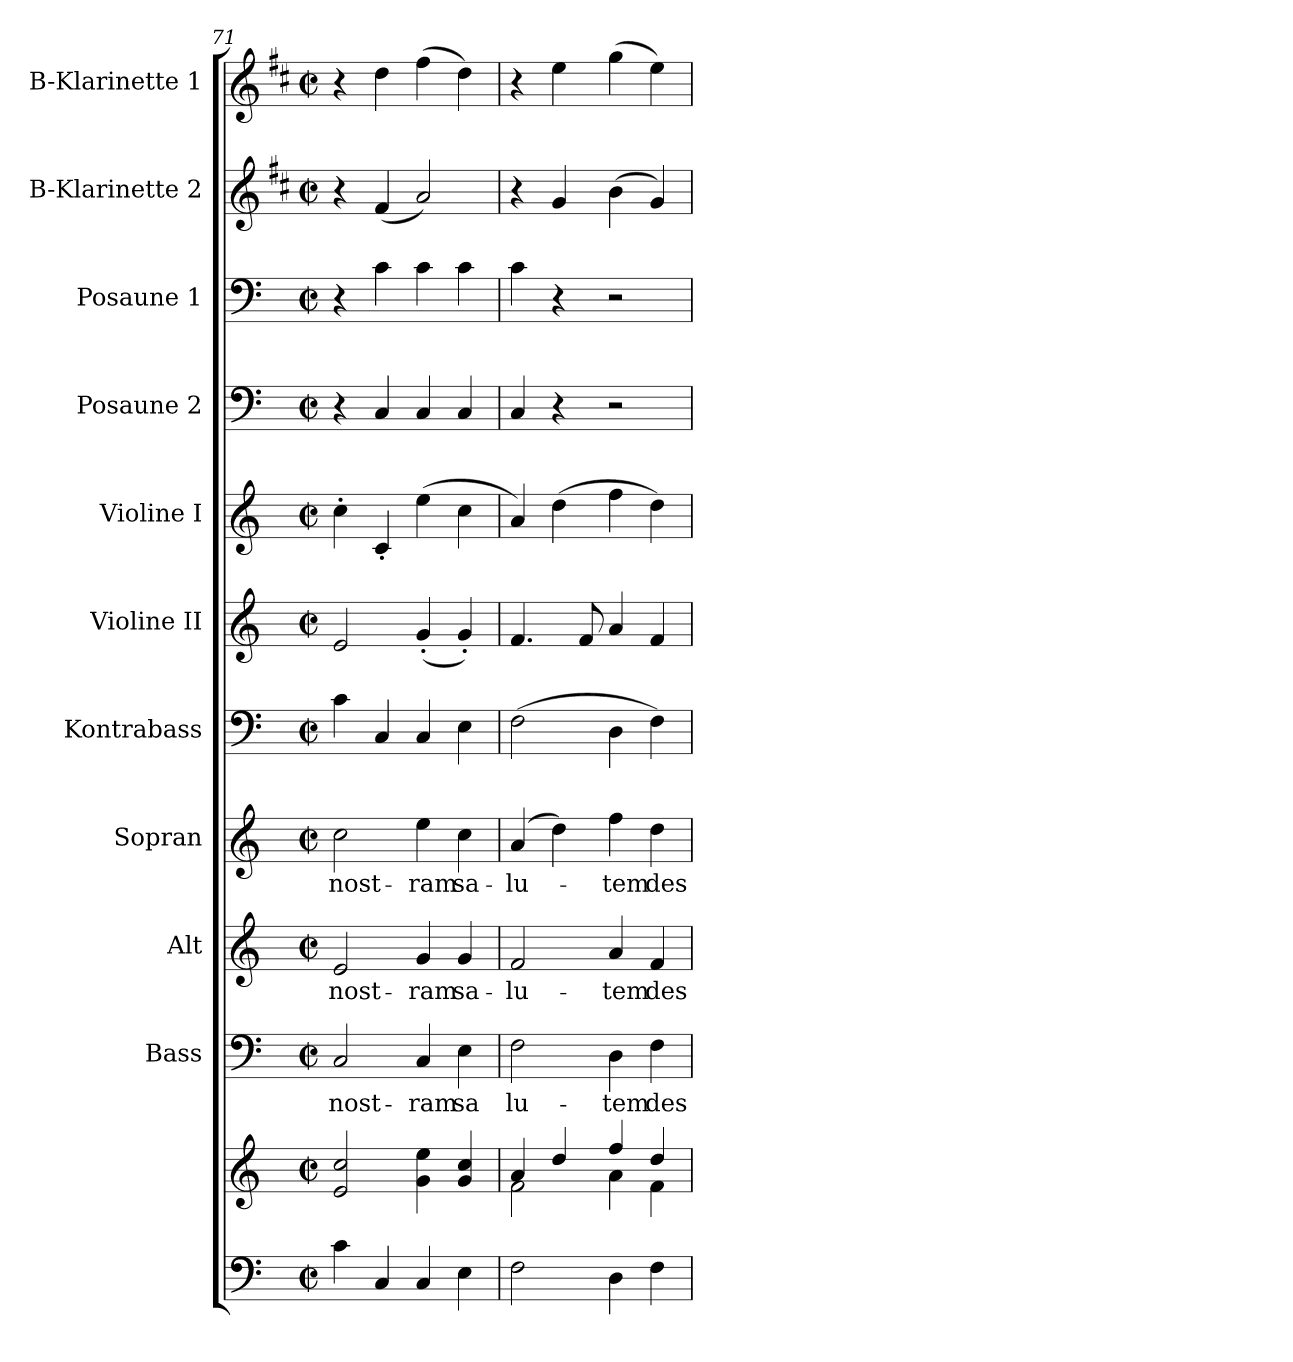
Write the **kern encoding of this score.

**kern	**kern	**kern	**text	**kern	**text	**kern	**text	**kern	**kern	**kern	**kern	**kern	**kern	**kern
*part11	*part11	*part10	*part10	*part9	*part9	*part8	*part8	*part7	*part6	*part5	*part4	*part3	*part2	*part1
*staff12	*staff11	*staff10	*staff10	*staff9	*staff9	*staff8	*staff8	*staff7	*staff6	*staff5	*staff4	*staff3	*staff2	*staff1
*	*	*I"Bass	*	*I"Alt	*	*I"Sopran	*	*I"Kontrabass	*I"Violine II	*I"Violine I	*I"Posaune 2	*I"Posaune 1	*I"B-Klarinette 2	*I"B-Klarinette 1
*	*	*I'B.	*	*I'A.	*	*I'S.	*	*I'Kb.	*I'Vl. II	*I'Vl. I	*I'Pos. 2	*I'Pos. 1	*I'B Kl. 2	*I'B Kl. 1
!!LO:PB:g=z
*clefF4	*clefG2	*clefF4	*	*clefG2	*	*clefG2	*	*clefF4	*clefG2	*clefG2	*clefF4	*clefF4	*clefG2	*clefG2
*	*	*	*	*	*	*	*	*ITrd7c12	*	*	*	*	*ITrd1c2	*ITrd1c2
*k[]	*k[]	*k[]	*	*k[]	*	*k[]	*	*k[]	*k[]	*k[]	*k[]	*k[]	*k[]	*k[]
*C:	*C:	*C:	*	*C:	*	*C:	*	*C:	*C:	*C:	*C:	*C:	*C:	*C:
*M2/2	*M2/2	*M2/2	*	*M2/2	*	*M2/2	*	*M2/2	*M2/2	*M2/2	*M2/2	*M2/2	*M2/2	*M2/2
*met(c|)	*met(c|)	*met(c|)	*	*met(c|)	*	*met(c|)	*	*met(c|)	*met(c|)	*met(c|)	*met(c|)	*met(c|)	*met(c|)	*met(c|)
=71	=71	=71	=71	=71	=71	=71	=71	=71	=71	=71	=71	=71	=71	=71
!	!	!	!LO:LY:b	!	!LO:LY:b	!	!LO:LY:b	!	!	!	!	!	!	!
4c\	2e/ 2cc/	2C/	nost-	2e/	nost-	2cc\	nost-	4C\	2e/	4cc'>\	4r	4r	4r	4r
4C/	.	.	.	.	.	.	.	4CC/	.	4c'</	4C/	4c\	(<4e/	4cc\
!	!	!	!LO:LY:b	!	!LO:LY:b	!	!LO:LY:b	!	!	!	!	!	!	!
4C/	4g\ 4ee\	4C/	-ram	4g/	-ram	4ee\	-ram	4CC/	(<4g'</	(>4ee\	4C/	4c\	2g/)	(>4ee\
!	!	!	!LO:LY:b	!	!LO:LY:b	!	!LO:LY:b	!	!	!	!	!	!	!
4E\	4g/ 4cc/	4E\	sa	4g/	sa-	4cc\	sa-	4EE\	4g'</)	4cc\	4C/	4c\	.	4cc\)
=72	=72	=72	=72	=72	=72	=72	=72	=72	=72	=72	=72	=72	=72	=72
*	*^	*	*	*	*	*	*	*	*	*	*	*	*	*
!	!	!	!	!LO:LY:b	!	!LO:LY:b	!	!LO:LY:b	!	!	!	!	!	!	!
2F\	4a/	2f\	2F\	lu-	2f/	-lu-	(4a/	-lu-	(>2FF\	4.f/	4a/)	4C/	4c\	4r	4r
.	4dd/	.	.	.	.	.	4dd\)	.	.	.	(>4dd\	4r	4r	4f/	4dd\
.	.	.	.	.	.	.	.	.	.	8f/	.	.	.	.	.
!	!	!	!	!LO:LY:b	!	!LO:LY:b	!	!LO:LY:b	!	!	!	!	!	!	!
4D\	4ff/	4a\	4D\	-tem	4a/	-tem	4ff\	-tem	4DD\	4a/	4ff\	2r	2r	(>4a\	(>4ff\
!	!	!	!	!LO:LY:b	!	!LO:LY:b	!	!LO:LY:b	!	!	!	!	!	!	!
4F\	4dd/	4f\	4F\	des-	4f/	des-	4dd\	des-	4FF\)	4f/	4dd\)	.	.	4f/)	4dd\)
*	*v	*v	*	*	*	*	*	*	*	*	*	*	*	*	*
=	=	=	=	=	=	=	=	=	=	=	=	=	=	=
*-	*-	*-	*-	*-	*-	*-	*-	*-	*-	*-	*-	*-	*-	*-
